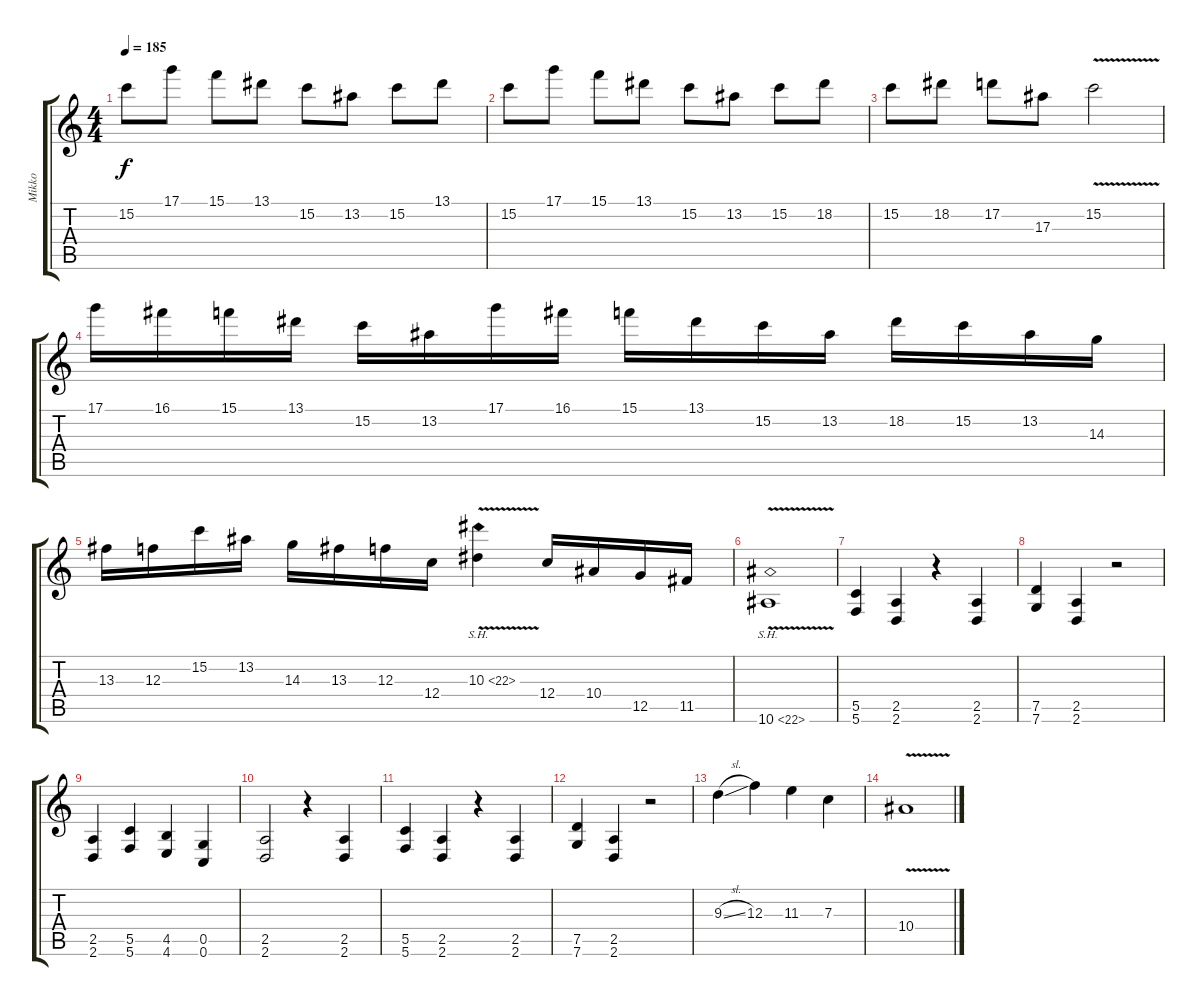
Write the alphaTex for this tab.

\track ("Mikko" "Mikko") {instrument distortionguitar}
\staff {score tabs}
\tuning (D4 A3 F3 C3 G2 C2) {hide}
\ts (4 4)
\tempo 185
\clef g2
\ks c
15.2.8{dy f} 17.1.8 15.1.8 13.1.8 15.2.8 13.2.8 15.2.8 13.1.8 |
15.2.8 17.1.8 15.1.8 13.1.8 15.2.8 13.2.8 15.2.8 18.2.8 |
15.2.8 18.2.8 17.2.8 17.3.8 15.2{v}.2 |
17.1.16 16.1.16 15.1.16 13.1.16 15.2.16 13.2.16 17.1.16 16.1.16 15.1.16 13.1.16 15.2.16 13.2.16 18.2.16 15.2.16 13.2.16 14.3.16 |
13.3.16 12.3.16 15.2.16 13.2.16 14.3.16 13.3.16 12.3.16 12.4.16 10.3{sh 12 v}.4 12.4.16 10.4.16 12.5.16 11.5.16 |
10.6{sh 12 v}.1 |
(5.5 5.6).4 (2.5 2.6).4 r.4 (2.5 2.6).4 |
(7.5 7.6).4 (2.5 2.6).4 r.2 |
(2.5 2.6).4 (5.5 5.6).4 (4.5 4.6).4 (0.5 0.6).4 |
(2.5 2.6).2 r.4 (2.5 2.6).4 |
(5.5 5.6).4 (2.5 2.6).4 r.4 (2.5 2.6).4 |
(7.5 7.6).4 (2.5 2.6).4 r.2 |
9.3{sl}.4 12.3.4 11.3.4 7.3.4 |
10.4{v}.1{volume 0}
